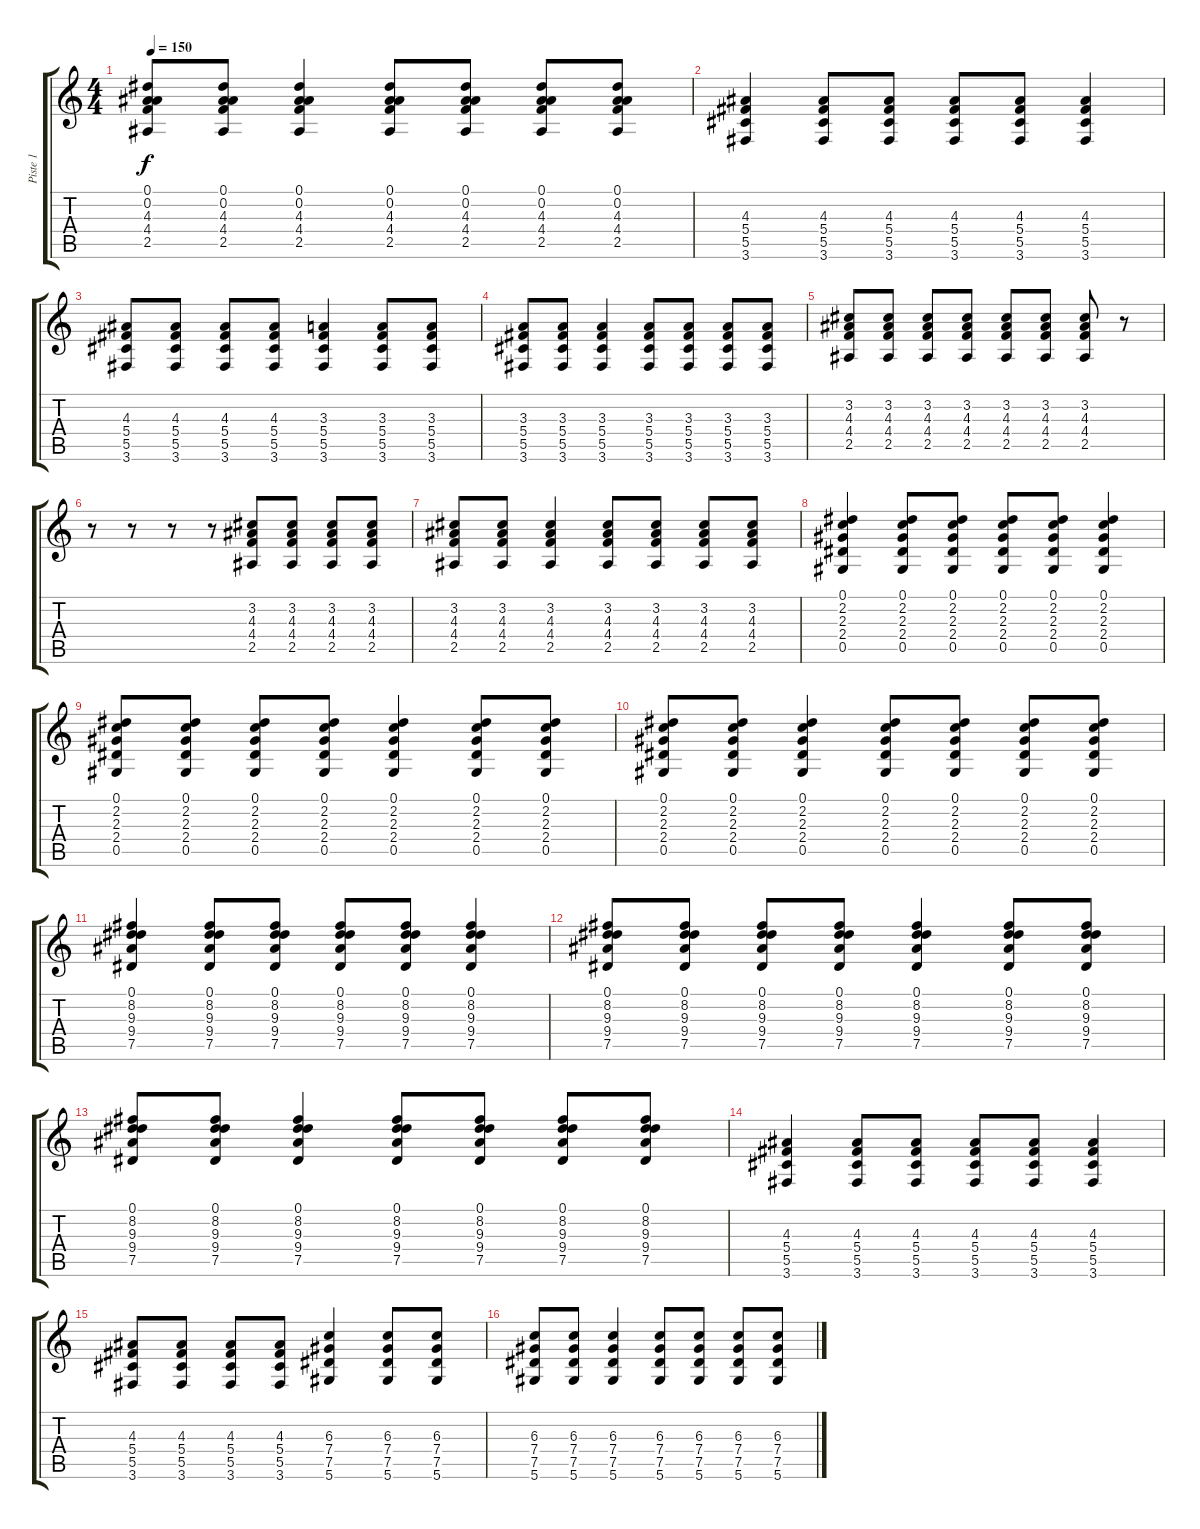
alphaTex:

\track ("Piste 1" "Piste 1") {instrument acousticguitarsteel}
\staff {score tabs}
\tuning (Eb4 Bb3 Gb3 Db3 Ab2 Eb2) {hide}
\ts (4 4)
\tempo 150
\clef g2
\ks c
(0.1 0.2 4.3 4.4 2.5).8{dy f} (0.1 0.2 4.3 4.4 2.5).8 (0.1 0.2 4.3 4.4 2.5).4 (0.1 0.2 4.3 4.4 2.5).8 (0.1 0.2 4.3 4.4 2.5).8 (0.1 0.2 4.3 4.4 2.5).8 (0.1 0.2 4.3 4.4 2.5).8 |
(4.3 5.4 5.5 3.6).4 (4.3 5.4 5.5 3.6).8 (4.3 5.4 5.5 3.6).8 (4.3 5.4 5.5 3.6).8 (4.3 5.4 5.5 3.6).8 (4.3 5.4 5.5 3.6).4 |
(4.3 5.4 5.5 3.6).8 (4.3 5.4 5.5 3.6).8 (4.3 5.4 5.5 3.6).8 (4.3 5.4 5.5 3.6).8 (3.3 5.4 5.5 3.6).4 (3.3 5.4 5.5 3.6).8 (3.3 5.4 5.5 3.6).8 |
(3.3 5.4 5.5 3.6).8 (3.3 5.4 5.5 3.6).8 (3.3 5.4 5.5 3.6).4 (3.3 5.4 5.5 3.6).8 (3.3 5.4 5.5 3.6).8 (3.3 5.4 5.5 3.6).8 (3.3 5.4 5.5 3.6).8 |
(3.2 4.3 4.4 2.5).8 (3.2 4.3 4.4 2.5).8 (3.2 4.3 4.4 2.5).8 (3.2 4.3 4.4 2.5).8 (3.2 4.3 4.4 2.5).8 (3.2 4.3 4.4 2.5).8 (3.2 4.3 4.4 2.5).8 r.8 |
r.8 r.8 r.8 r.8 (3.2 4.3 4.4 2.5).8 (3.2 4.3 4.4 2.5).8 (3.2 4.3 4.4 2.5).8 (3.2 4.3 4.4 2.5).8 |
(3.2 4.3 4.4 2.5).8 (3.2 4.3 4.4 2.5).8 (3.2 4.3 4.4 2.5).4 (3.2 4.3 4.4 2.5).8 (3.2 4.3 4.4 2.5).8 (3.2 4.3 4.4 2.5).8 (3.2 4.3 4.4 2.5).8 |
(0.1 2.2 2.3 2.4 0.5).4 (0.1 2.2 2.3 2.4 0.5).8 (0.1 2.2 2.3 2.4 0.5).8 (0.1 2.2 2.3 2.4 0.5).8 (0.1 2.2 2.3 2.4 0.5).8 (0.1 2.2 2.3 2.4 0.5).4 |
(0.1 2.2 2.3 2.4 0.5).8 (0.1 2.2 2.3 2.4 0.5).8 (0.1 2.2 2.3 2.4 0.5).8 (0.1 2.2 2.3 2.4 0.5).8 (0.1 2.2 2.3 2.4 0.5).4 (0.1 2.2 2.3 2.4 0.5).8 (0.1 2.2 2.3 2.4 0.5).8 |
(0.1 2.2 2.3 2.4 0.5).8 (0.1 2.2 2.3 2.4 0.5).8 (0.1 2.2 2.3 2.4 0.5).4 (0.1 2.2 2.3 2.4 0.5).8 (0.1 2.2 2.3 2.4 0.5).8 (0.1 2.2 2.3 2.4 0.5).8 (0.1 2.2 2.3 2.4 0.5).8 |
(0.1 8.2 9.3 9.4 7.5).4 (0.1 8.2 9.3 9.4 7.5).8 (0.1 8.2 9.3 9.4 7.5).8 (0.1 8.2 9.3 9.4 7.5).8 (0.1 8.2 9.3 9.4 7.5).8 (0.1 8.2 9.3 9.4 7.5).4 |
(0.1 8.2 9.3 9.4 7.5).8 (0.1 8.2 9.3 9.4 7.5).8 (0.1 8.2 9.3 9.4 7.5).8 (0.1 8.2 9.3 9.4 7.5).8 (0.1 8.2 9.3 9.4 7.5).4 (0.1 8.2 9.3 9.4 7.5).8 (0.1 8.2 9.3 9.4 7.5).8 |
(0.1 8.2 9.3 9.4 7.5).8 (0.1 8.2 9.3 9.4 7.5).8 (0.1 8.2 9.3 9.4 7.5).4 (0.1 8.2 9.3 9.4 7.5).8 (0.1 8.2 9.3 9.4 7.5).8 (0.1 8.2 9.3 9.4 7.5).8 (0.1 8.2 9.3 9.4 7.5).8 |
(4.3 5.4 5.5 3.6).4 (4.3 5.4 5.5 3.6).8 (4.3 5.4 5.5 3.6).8 (4.3 5.4 5.5 3.6).8 (4.3 5.4 5.5 3.6).8 (4.3 5.4 5.5 3.6).4 |
(4.3 5.4 5.5 3.6).8 (4.3 5.4 5.5 3.6).8 (4.3 5.4 5.5 3.6).8 (4.3 5.4 5.5 3.6).8 (6.3 7.4 7.5 5.6).4 (6.3 7.4 7.5 5.6).8 (6.3 7.4 7.5 5.6).8 |
(6.3 7.4 7.5 5.6).8 (6.3 7.4 7.5 5.6).8 (6.3 7.4 7.5 5.6).4 (6.3 7.4 7.5 5.6).8 (6.3 7.4 7.5 5.6).8 (6.3 7.4 7.5 5.6).8 (6.3 7.4 7.5 5.6).8
